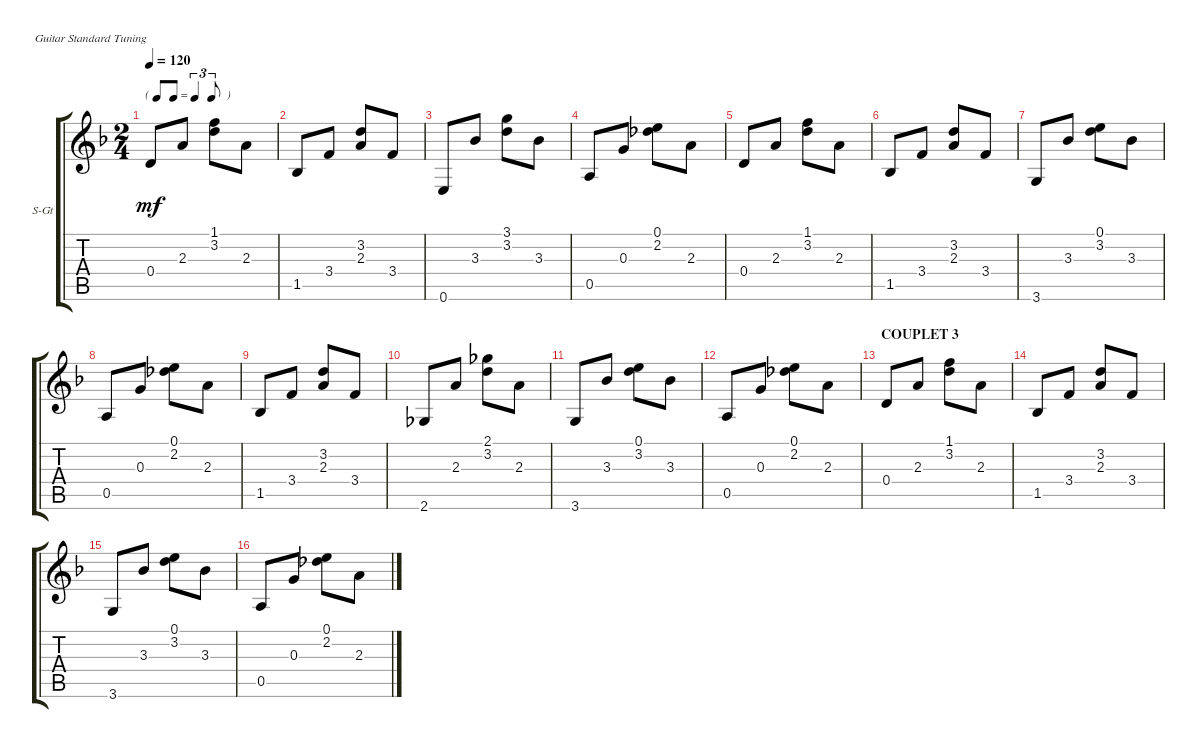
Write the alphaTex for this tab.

\defaultSystemsLayout 4
\bracketExtendMode groupsimilarinstruments
\firstSystemTrackNameOrientation horizontal
\otherSystemsTrackNameOrientation horizontal
\track ("Steel Guitar" "S-Gt") {instrument acousticguitarsteel}
\staff {score tabs}
\tuning (E4 B3 G3 D3 A2 E2)
\ts (2 4)
\tf triplet8th
\tempo 120
\clef g2
\ks dminor
0.4.8{dy mf} 2.3.8 (3.2 1.1).8 2.3.8 |
1.5.8 3.4.8 (2.3 3.2).8 3.4.8 |
0.6.8 3.3.8 (3.2 3.1).8 3.3.8 |
0.5.8 0.3.8 (2.2 0.1).8 2.3.8 |
0.4.8 2.3.8 (3.2 1.1).8 2.3.8 |
1.5.8 3.4.8 (2.3 3.2).8 3.4.8 |
3.6.8 3.3.8 (3.2 0.1).8 3.3.8 |
0.5.8 0.3.8 (2.2 0.1).8 2.3.8 |
1.5.8 3.4.8 (2.3 3.2).8 3.4.8 |
2.6.8 2.3.8 (3.2 2.1).8 2.3.8 |
3.6.8 3.3.8 (3.2 0.1).8 3.3.8 |
0.5.8 0.3.8 (2.2 0.1).8 2.3.8 |
\section ("" "COUPLET 3")
0.4.8 2.3.8 (3.2 1.1).8 2.3.8 |
1.5.8 3.4.8 (2.3 3.2).8 3.4.8 |
3.6.8 3.3.8 (3.2 0.1).8 3.3.8 |
0.5.8 0.3.8 (2.2 0.1).8 2.3.8
